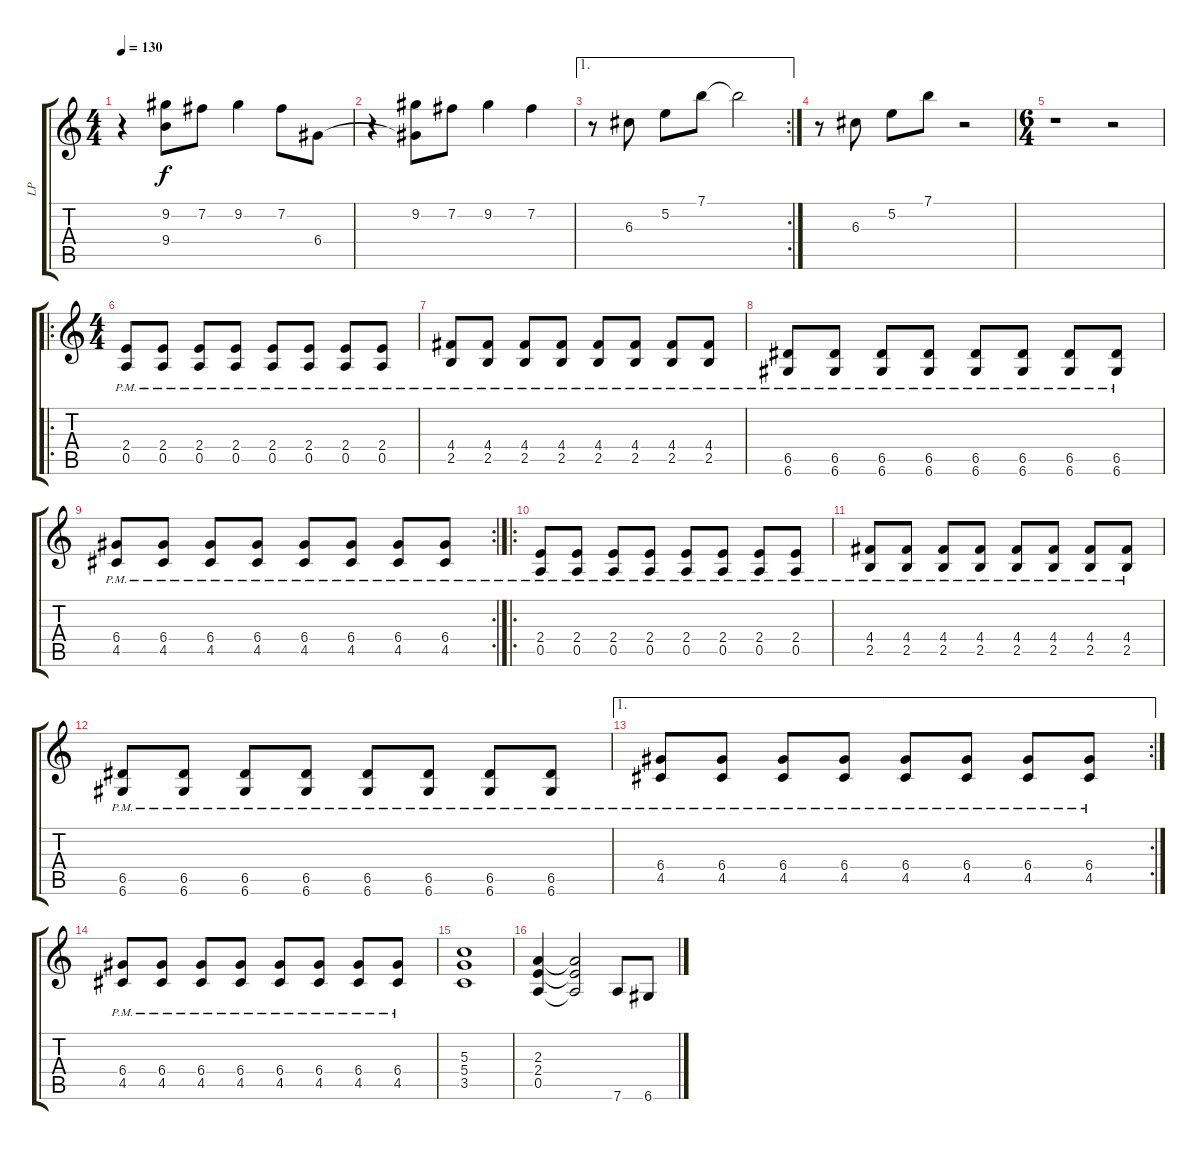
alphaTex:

\track ("LP" "LP") {instrument acousticguitarsteel}
\staff {score tabs}
\tuning (E4 B3 G3 D3 A2 D2) {hide}
\ts (4 4)
\tempo 130
\clef g2
\ks c
r.4{dy f} (9.2 9.4{t}).8 7.2.8 9.2.4 7.2.8 6.4.8 |
r.4 (9.2 6.4{t}).8 7.2.8 9.2.4 7.2.4 |
\ae 1
\rc 2
r.8 6.3.8 5.2.8 7.1.8 7.1{t}.2 |
r.8 6.3.8 5.2.8 7.1.8 r.2 |
\ts (6 4)
r.1 r.2 |
\ro
\ts (4 4)
(2.4{pm} 0.5{pm}).8{instrument overdrivenguitar} (2.4{pm} 0.5{pm}).8 (2.4{pm} 0.5{pm}).8 (2.4{pm} 0.5{pm}).8 (2.4{pm} 0.5{pm}).8 (2.4{pm} 0.5{pm}).8 (2.4{pm} 0.5{pm}).8 (2.4{pm} 0.5{pm}).8 |
(4.4{pm} 2.5{pm}).8 (4.4{pm} 2.5{pm}).8 (4.4{pm} 2.5{pm}).8 (4.4{pm} 2.5{pm}).8 (4.4{pm} 2.5{pm}).8 (4.4{pm} 2.5{pm}).8 (4.4{pm} 2.5{pm}).8 (4.4{pm} 2.5{pm}).8 |
(6.5{pm} 6.6{pm}).8 (6.5{pm} 6.6{pm}).8 (6.5{pm} 6.6{pm}).8 (6.5{pm} 6.6{pm}).8 (6.5{pm} 6.6{pm}).8 (6.5{pm} 6.6{pm}).8 (6.5{pm} 6.6{pm}).8 (6.5{pm} 6.6{pm}).8 |
\rc 2
(6.4{pm} 4.5{pm}).8 (6.4{pm} 4.5{pm}).8 (6.4{pm} 4.5{pm}).8 (6.4{pm} 4.5{pm}).8 (6.4{pm} 4.5{pm}).8 (6.4{pm} 4.5{pm}).8 (6.4{pm} 4.5{pm}).8 (6.4{pm} 4.5{pm}).8 |
\ro
(2.4{pm} 0.5{pm}).8 (2.4{pm} 0.5{pm}).8 (2.4{pm} 0.5{pm}).8 (2.4{pm} 0.5{pm}).8 (2.4{pm} 0.5{pm}).8 (2.4{pm} 0.5{pm}).8 (2.4{pm} 0.5{pm}).8 (2.4{pm} 0.5{pm}).8 |
(4.4{pm} 2.5{pm}).8 (4.4{pm} 2.5{pm}).8 (4.4{pm} 2.5{pm}).8 (4.4{pm} 2.5{pm}).8 (4.4{pm} 2.5{pm}).8 (4.4{pm} 2.5{pm}).8 (4.4{pm} 2.5{pm}).8 (4.4{pm} 2.5{pm}).8 |
(6.5{pm} 6.6{pm}).8 (6.5{pm} 6.6{pm}).8 (6.5{pm} 6.6{pm}).8 (6.5{pm} 6.6{pm}).8 (6.5{pm} 6.6{pm}).8 (6.5{pm} 6.6{pm}).8 (6.5{pm} 6.6{pm}).8 (6.5{pm} 6.6{pm}).8 |
\ae 1
\rc 2
(6.4{pm} 4.5{pm}).8 (6.4{pm} 4.5{pm}).8 (6.4{pm} 4.5{pm}).8 (6.4{pm} 4.5{pm}).8 (6.4{pm} 4.5{pm}).8 (6.4{pm} 4.5{pm}).8 (6.4{pm} 4.5{pm}).8 (6.4{pm} 4.5{pm}).8 |
(6.4{pm} 4.5{pm}).8 (6.4{pm} 4.5{pm}).8 (6.4{pm} 4.5{pm}).8 (6.4{pm} 4.5{pm}).8 (6.4{pm} 4.5{pm}).8 (6.4{pm} 4.5{pm}).8 (6.4{pm} 4.5{pm}).8 (6.4{pm} 4.5{pm}).8 |
(5.3 5.4 3.5).1{balance 16 instrument overdrivenguitar} |
(2.3 2.4 0.5).4 (2.3{t} 2.4{t} 0.5{t}).2 7.6.8 6.6.8
